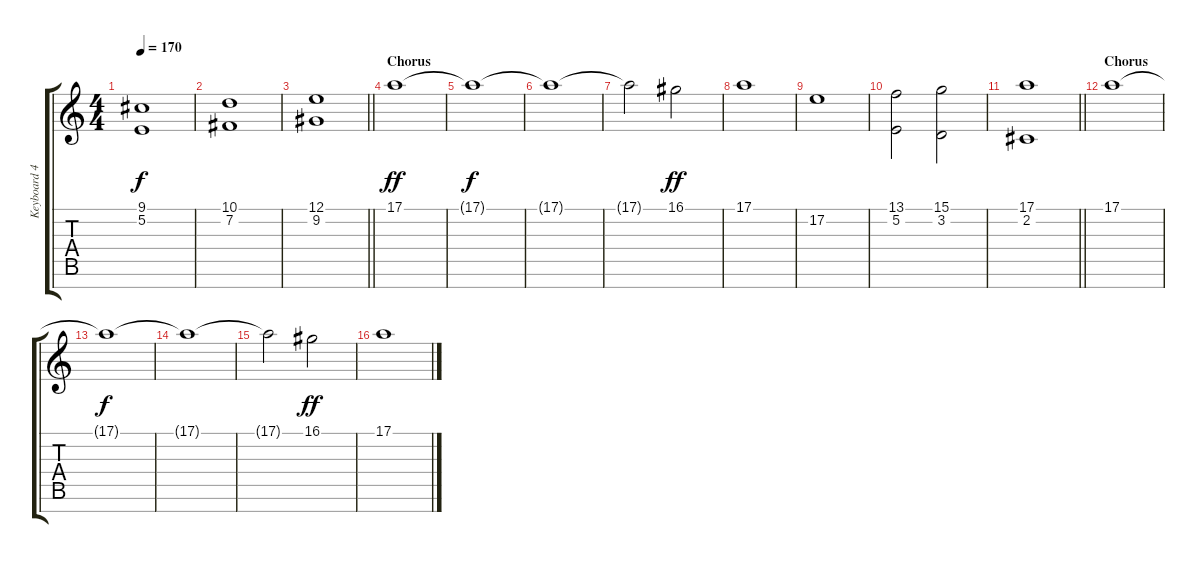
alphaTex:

\track ("Keyboard 4" "Keyboard 4") {instrument stringensemble1}
\staff {score tabs}
\tuning (E4 B3 G3 D3 A2 E2 B1) {hide}
\ts (4 4)
\tempo 170
\clef g2
\ks c
(9.1 5.2).1{dy f} |
(10.1 7.2).1 |
\barLineRight lightlight
(12.1 9.2).1 |
\section ("" "Chorus")
17.1.1{dy ff} |
17.1{t}.1{dy f} |
17.1{t}.1 |
17.1{t}.2 16.1.2{dy ff} |
17.1.1 |
17.2.1 |
(13.1 5.2).2 (15.1 3.2).2 |
\barLineRight lightlight
(17.1 2.2).1 |
\section ("" "Chorus")
17.1.1 |
17.1{t}.1{dy f} |
17.1{t}.1 |
17.1{t}.2 16.1.2{dy ff} |
17.1.1
